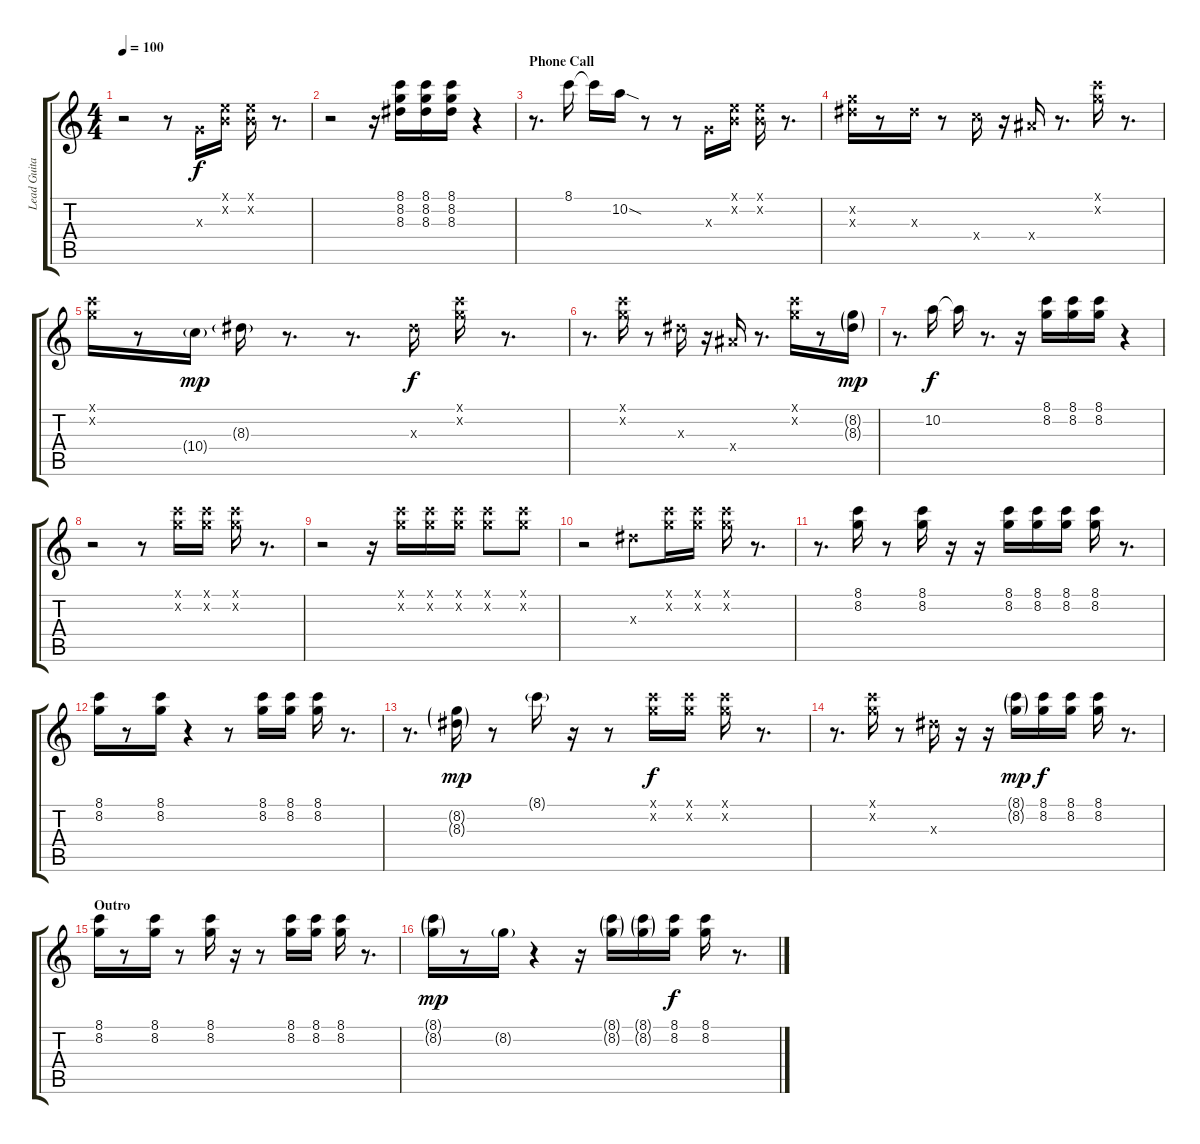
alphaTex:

\track ("Lead Guitar (Keith)" "Lead Guita") {instrument electricguitarjazz}
\staff {score tabs}
\tuning (E4 B3 G3 D3 A2 E2) {hide}
\ts (4 4)
\tempo 100
\clef g2
\ks c
r.2{dy f} r.8 0.3{x}.16 (0.1{x} 0.2{x}).16 (0.1{x} 0.2{x}).16 r.8{d} |
r.2 r.16 (8.1 8.2 8.3).16 (8.1 8.2 8.3).16 (8.1 8.2 8.3).16 r.4 |
\section ("" "Phone Call")
r.8{d} 8.1.16 8.1{t}.16 10.2{sod}.16 r.8 r.8 0.3{x}.16 (0.1{x} 0.2{x}).16 (0.1{x} 0.2{x}).16 r.8{d} |
(8.2{x} 8.3{x}).16 r.8 8.3{x}.16 r.8 10.4{x}.16 r.16 8.4{x}.16 r.8{d} (8.1{x} 8.2{x}).16 r.8{d} |
(8.1{x} 8.2{x}).16 r.8 10.4{g}.16{dy mp} 8.3{g}.16 r.8{d} r.8{d} 8.3{x}.16{dy f} (8.1{x} 8.2{x}).16 r.8{d} |
r.8{d} (8.1{x} 8.2{x}).16 r.8 8.3{x}.16 r.16 8.4{x}.16 r.8{d} (8.1{x} 8.2{x}).16 r.8 (8.2{g} 8.3{g}).16{dy mp} |
r.8{d} 10.2.16{dy f} 10.2{t}.16 r.8{d} r.16 (8.1 8.2).16 (8.1 8.2).16 (8.1 8.2).16 r.4 |
r.2 r.8 (8.1{x} 8.2{x}).16 (8.1{x} 8.2{x}).16 (8.1{x} 8.2{x}).16 r.8{d} |
r.2 r.16 (8.1{x} 8.2{x}).16 (8.1{x} 8.2{x}).16 (8.1{x} 8.2{x}).16 (8.1{x} 8.2{x}).8 (8.1{x} 8.2{x}).8 |
r.2 8.3{x}.8 (8.1{x} 8.2{x}).16 (8.1{x} 8.2{x}).16 (8.1{x} 8.2{x}).16 r.8{d} |
r.8{d} (8.1 8.2).16 r.8 (8.1 8.2).16 r.16 r.16 (8.1 8.2).16 (8.1 8.2).16 (8.1 8.2).16 (8.1 8.2).16 r.8{d} |
(8.1 8.2).16 r.8 (8.1 8.2).16 r.4 r.8 (8.1 8.2).16 (8.1 8.2).16 (8.1 8.2).16 r.8{d} |
r.8{d} (8.2{g} 8.3{g}).16{dy mp} r.8 8.1{g}.16 r.16 r.8 (8.1{x} 8.2{x}).16{dy f} (8.1{x} 8.2{x}).16 (8.1{x} 8.2{x}).16 r.8{d} |
r.8{d} (8.1{x} 8.2{x}).16 r.8 8.3{x}.16 r.16 r.16 (8.1{g} 8.2{g}).16{dy mp} (8.1 8.2).16{dy f} (8.1 8.2).16 (8.1 8.2).16 r.8{d} |
\section ("" "Outro")
(8.1 8.2).16 r.8 (8.1 8.2).16 r.8 (8.1 8.2).16 r.16 r.8 (8.1 8.2).16 (8.1 8.2).16 (8.1 8.2).16 r.8{d} |
(8.1{g} 8.2{g}).16{dy mp} r.8 8.2{g}.16 r.4 r.16 (8.1{g} 8.2{g}).16 (8.1{g} 8.2{g}).16 (8.1 8.2).16{dy f} (8.1 8.2).16 r.8{d}
